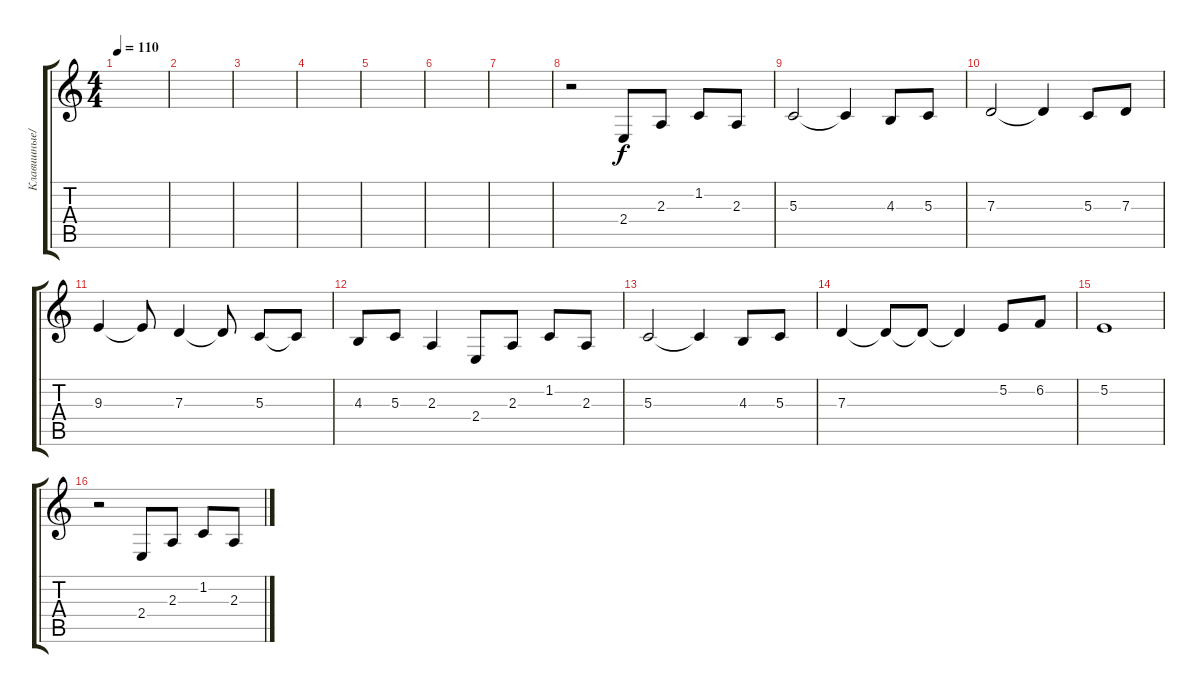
\track ("Клавишные/Голос" "Клавишные/") {instrument flute}
\staff {score tabs}
\tuning (E4 B3 G3 D3 A2 E2) {hide}
\ts (4 4)
\tempo 110
\clef g2
\ks c
|
|
|
|
|
|
|
r.2 2.4.8 2.3.8 1.2.8 2.3.8 |
5.3.2 5.3{t}.4 4.3.8 5.3.8 |
7.3.2 7.3{t}.4 5.3.8 7.3.8 |
9.3.4 9.3{t}.8 7.3.4 7.3{t}.8 5.3.8 5.3{t}.8 |
4.3.8 5.3.8 2.3.4 2.4.8 2.3.8 1.2.8 2.3.8 |
5.3.2 5.3{t}.4 4.3.8 5.3.8 |
7.3.4 7.3{t}.8 7.3{t}.8 7.3{t}.4 5.2.8 6.2.8 |
5.2.1 |
r.2 2.4.8 2.3.8 1.2.8 2.3.8
